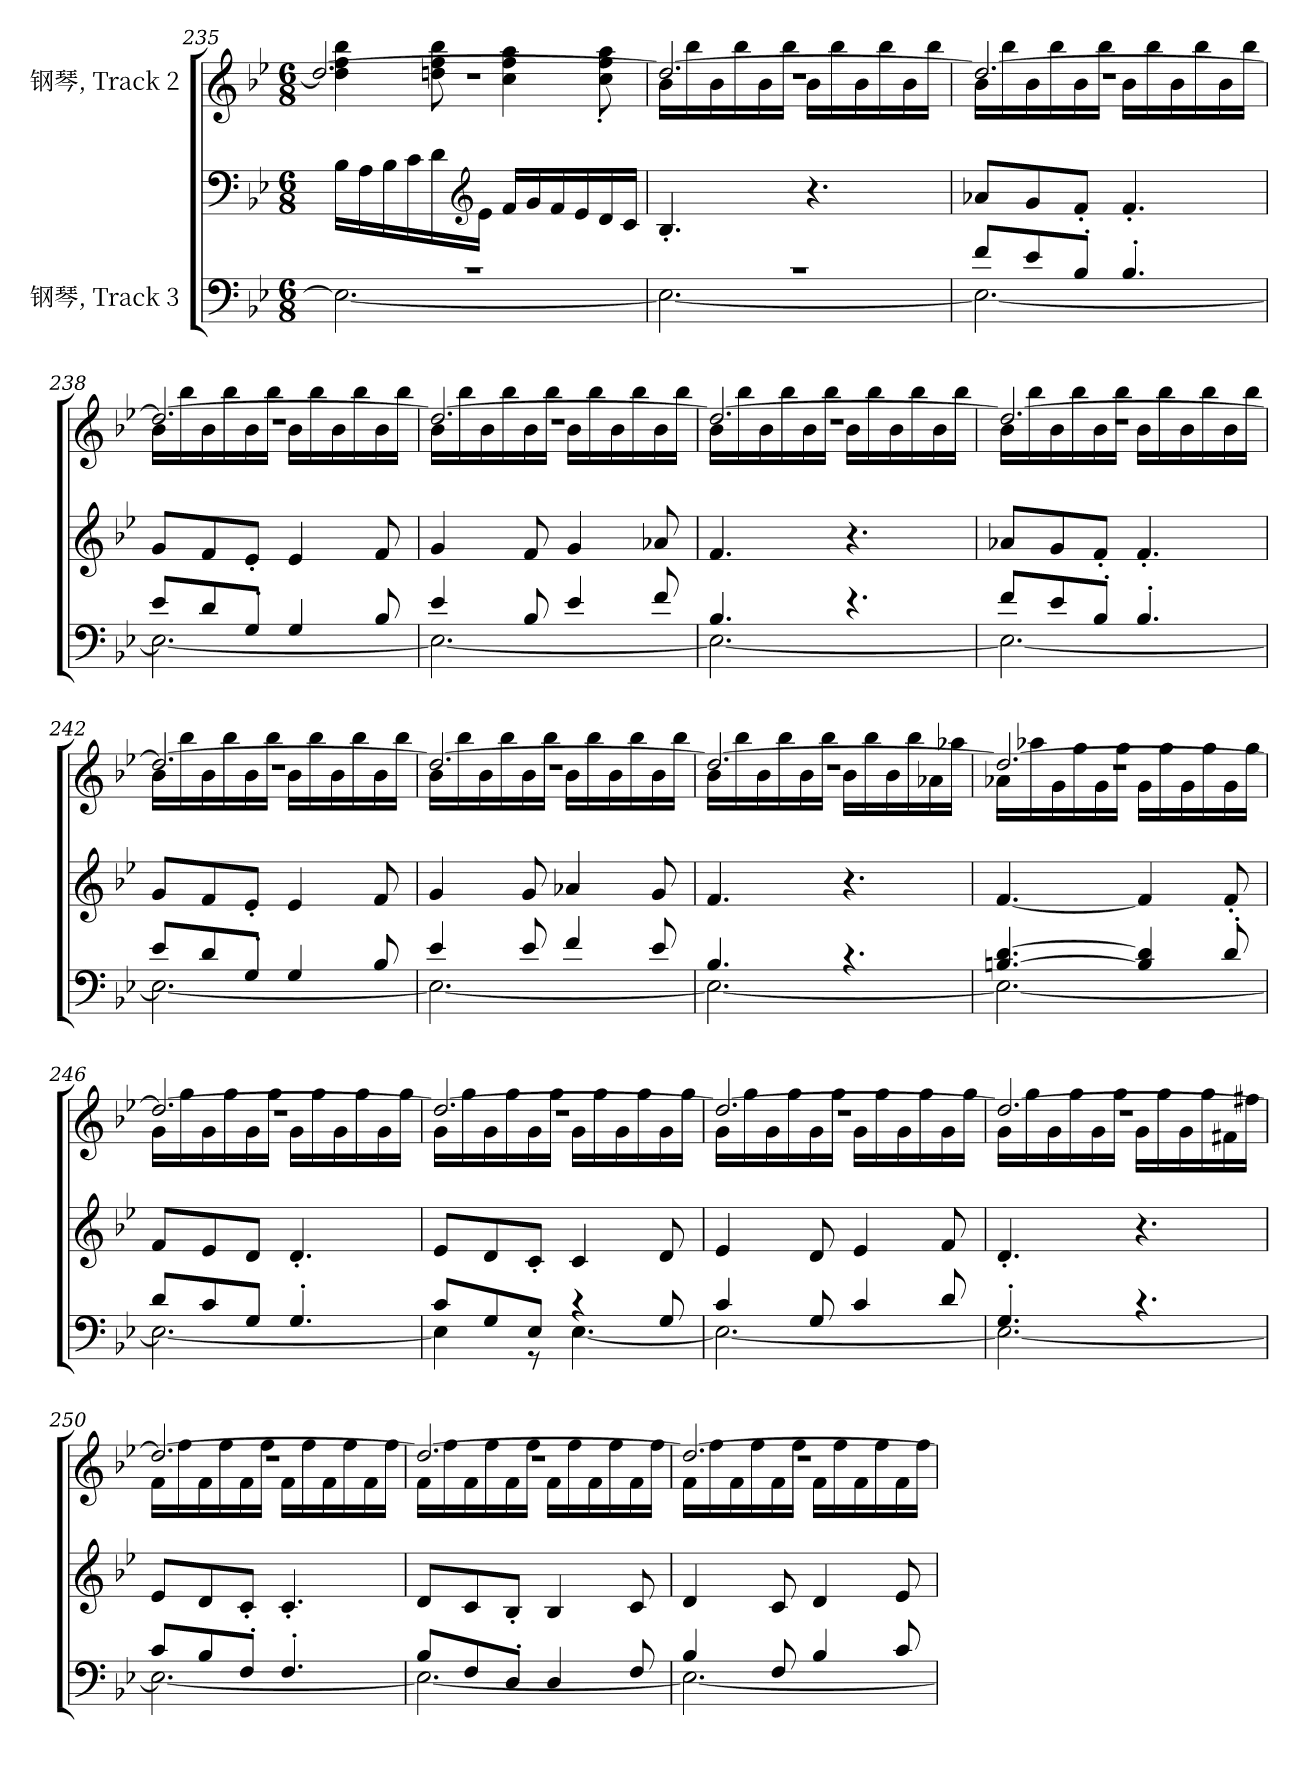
**kern	**kern	**kern
*part2	*part2	*part1
*staff3	*staff2	*staff1
*I"钢琴, Track 3	*	*I"钢琴, Track 2
*clefF4	*clefF4	*clefG2
*k[b-e-]	*k[b-e-]	*k[b-e-]
*M6/8	*M6/8	*M6/8
=235	=235	=235
*^	*	*^
*	*	*	*	*^
2.r	2.E-\_	16B-\LL	2.r	4dd\ 4ff\ 4bb-\	2.dd-/_
.	.	16A\	.	.	.
.	.	16B-\	.	.	.
.	.	16c\	.	.	.
.	.	16d\	.	8ddn\ 8ff\ 8bb-\	.
*	*	*clefG2	*	*	*
.	.	16e-\JJ	.	.	.
.	.	16f/LL	.	4cc\ 4ff\ 4aa\	.
.	.	16g/	.	.	.
.	.	16f/	.	.	.
.	.	16e-/	.	.	.
.	.	16d/	.	8cc\' 8ff\' 8aa\'	.
.	.	16c/JJ	.	.	.
=236	=236	=236	=236	=236	=236
2.r	2.E-\_	4.B-'/	2.r	16b-\LL	2.dd-/_
.	.	.	.	16bb-\	.
.	.	.	.	16b-\	.
.	.	.	.	16bb-\	.
.	.	.	.	16b-\	.
.	.	.	.	16bb-\JJ	.
.	.	4.r	.	16b-\LL	.
.	.	.	.	16bb-\	.
.	.	.	.	16b-\	.
.	.	.	.	16bb-\	.
.	.	.	.	16b-\	.
.	.	.	.	16bb-\JJ	.
!!LO:LB:g=z	!!	!!
=237	=237	=237	=237	=237	=237
8f/L	2.E-\_	8a-X/L	2.r	16b-\LL	2.dd-/_
.	.	.	.	16bb-\	.
8e-/	.	8g/	.	16b-\	.
.	.	.	.	16bb-\	.
8B-'/J	.	8f'/J	.	16b-\	.
.	.	.	.	16bb-\JJ	.
4.B-'/	.	4.f'/	.	16b-\LL	.
.	.	.	.	16bb-\	.
.	.	.	.	16b-\	.
.	.	.	.	16bb-\	.
.	.	.	.	16b-\	.
.	.	.	.	16bb-\JJ	.
=238	=238	=238	=238	=238	=238
8e-/L	2.E-\_	8g/L	2.r	16b-\LL	2.dd-/_
.	.	.	.	16bb-\	.
8d/	.	8f/	.	16b-\	.
.	.	.	.	16bb-\	.
8G'/J	.	8e-'/J	.	16b-\	.
.	.	.	.	16bb-\JJ	.
4G/	.	4e-/	.	16b-\LL	.
.	.	.	.	16bb-\	.
.	.	.	.	16b-\	.
.	.	.	.	16bb-\	.
8B-/	.	8f/	.	16b-\	.
.	.	.	.	16bb-\JJ	.
=239	=239	=239	=239	=239	=239
4e-/	2.E-\_	4g/	2.r	16b-\LL	2.dd-/_
.	.	.	.	16bb-\	.
.	.	.	.	16b-\	.
.	.	.	.	16bb-\	.
8B-/	.	8f/	.	16b-\	.
.	.	.	.	16bb-\JJ	.
4e-/	.	4g/	.	16b-\LL	.
.	.	.	.	16bb-\	.
.	.	.	.	16b-\	.
.	.	.	.	16bb-\	.
8f/	.	8a-X/	.	16b-\	.
.	.	.	.	16bb-\JJ	.
!!LO:PB:g=z	!!	!!
=240	=240	=240	=240	=240	=240
4.B-/	2.E-\_	4.f/	2.r	16b-\LL	2.dd-/_
.	.	.	.	16bb-\	.
.	.	.	.	16b-\	.
.	.	.	.	16bb-\	.
.	.	.	.	16b-\	.
.	.	.	.	16bb-\JJ	.
4.r	.	4.r	.	16b-\LL	.
.	.	.	.	16bb-\	.
.	.	.	.	16b-\	.
.	.	.	.	16bb-\	.
.	.	.	.	16b-\	.
.	.	.	.	16bb-\JJ	.
=241	=241	=241	=241	=241	=241
8f/L	2.E-\_	8a-X/L	2.r	16b-\LL	2.dd-/_
.	.	.	.	16bb-\	.
8e-/	.	8g/	.	16b-\	.
.	.	.	.	16bb-\	.
8B-'/J	.	8f'/J	.	16b-\	.
.	.	.	.	16bb-\JJ	.
4.B-'/	.	4.f'/	.	16b-\LL	.
.	.	.	.	16bb-\	.
.	.	.	.	16b-\	.
.	.	.	.	16bb-\	.
.	.	.	.	16b-\	.
.	.	.	.	16bb-\JJ	.
=242	=242	=242	=242	=242	=242
8e-/L	2.E-\_	8g/L	2.r	16b-\LL	2.dd-/_
.	.	.	.	16bb-\	.
8d/	.	8f/	.	16b-\	.
.	.	.	.	16bb-\	.
8G'/J	.	8e-'/J	.	16b-\	.
.	.	.	.	16bb-\JJ	.
4G/	.	4e-/	.	16b-\LL	.
.	.	.	.	16bb-\	.
.	.	.	.	16b-\	.
.	.	.	.	16bb-\	.
8B-/	.	8f/	.	16b-\	.
.	.	.	.	16bb-\JJ	.
!!LO:LB:g=z	!!	!!
=243	=243	=243	=243	=243	=243
4e-/	2.E-\_	4g/	2.r	16b-\LL	2.dd-/_
.	.	.	.	16bb-\	.
.	.	.	.	16b-\	.
.	.	.	.	16bb-\	.
8e-/	.	8g/	.	16b-\	.
.	.	.	.	16bb-\JJ	.
4f/	.	4a-X/	.	16b-\LL	.
.	.	.	.	16bb-\	.
.	.	.	.	16b-\	.
.	.	.	.	16bb-\	.
8e-/	.	8g/	.	16b-\	.
.	.	.	.	16bb-\JJ	.
=244	=244	=244	=244	=244	=244
4.B-/	2.E-\_	4.f/	2.r	16b-\LL	2.dd-/_
.	.	.	.	16bb-\	.
.	.	.	.	16b-\	.
.	.	.	.	16bb-\	.
.	.	.	.	16b-\	.
.	.	.	.	16bb-\JJ	.
4.r	.	4.r	.	16b-\LL	.
.	.	.	.	16bb-\	.
.	.	.	.	16b-\	.
.	.	.	.	16bb-\	.
.	.	.	.	16a-X\	.
.	.	.	.	16aa-X\JJ	.
=245	=245	=245	=245	=245	=245
[4.Bn/ [4.d/	2.E-\_	[4.f/	2.r	16a-X\LL	2.dd-/_
.	.	.	.	16aa-X\	.
.	.	.	.	16g\	.
.	.	.	.	16gg\	.
.	.	.	.	16g\	.
.	.	.	.	16gg\JJ	.
4B/] 4d/]	.	4f/]	.	16g\LL	.
.	.	.	.	16gg\	.
.	.	.	.	16g\	.
.	.	.	.	16gg\	.
8d'/	.	8f'/	.	16g\	.
.	.	.	.	16gg\JJ	.
!!LO:LB:g=z	!!	!!
=246	=246	=246	=246	=246	=246
8d/L	2.E-\_	8f/L	2.r	16g\LL	2.dd-/_
.	.	.	.	16gg\	.
8c/	.	8e-/	.	16g\	.
.	.	.	.	16gg\	.
8G/J	.	8d/J	.	16g\	.
.	.	.	.	16gg\JJ	.
4.G'/	.	4.d'/	.	16g\LL	.
.	.	.	.	16gg\	.
.	.	.	.	16g\	.
.	.	.	.	16gg\	.
.	.	.	.	16g\	.
.	.	.	.	16gg\JJ	.
=247	=247	=247	=247	=247	=247
8c/L	4E-\]	8e-/L	2.r	16g\LL	2.dd-/_
.	.	.	.	16gg\	.
8G/	.	8d/	.	16g\	.
.	.	.	.	16gg\	.
8E-/J	8r	8c'/J	.	16g\	.
.	.	.	.	16gg\JJ	.
4r	[4.E-\	4c/	.	16g\LL	.
.	.	.	.	16gg\	.
.	.	.	.	16g\	.
.	.	.	.	16gg\	.
8G/	.	8d/	.	16g\	.
.	.	.	.	16gg\JJ	.
=248	=248	=248	=248	=248	=248
4c/	2.E-\_	4e-/	2.r	16g\LL	2.dd-/_
.	.	.	.	16gg\	.
.	.	.	.	16g\	.
.	.	.	.	16gg\	.
8G/	.	8d/	.	16g\	.
.	.	.	.	16gg\JJ	.
4c/	.	4e-/	.	16g\LL	.
.	.	.	.	16gg\	.
.	.	.	.	16g\	.
.	.	.	.	16gg\	.
8d/	.	8f/	.	16g\	.
.	.	.	.	16gg\JJ	.
!!LO:LB:g=z	!!	!!
=249	=249	=249	=249	=249	=249
4.G'/	2.E-\_	4.d'/	2.r	16g\LL	2.dd-/_
.	.	.	.	16gg\	.
.	.	.	.	16g\	.
.	.	.	.	16gg\	.
.	.	.	.	16g\	.
.	.	.	.	16gg\JJ	.
4.r	.	4.r	.	16g\LL	.
.	.	.	.	16gg\	.
.	.	.	.	16g\	.
.	.	.	.	16gg\	.
.	.	.	.	16f#X\	.
.	.	.	.	16ff#X\JJ	.
=250	=250	=250	=250	=250	=250
8c/L	2.E-\_	8e-/L	2.r	16f\LL	2.dd-/_
.	.	.	.	16ff\	.
8B-/	.	8d/	.	16f\	.
.	.	.	.	16ff\	.
8F'/J	.	8c'/J	.	16f\	.
.	.	.	.	16ff\JJ	.
4.F'/	.	4.c'/	.	16f\LL	.
.	.	.	.	16ff\	.
.	.	.	.	16f\	.
.	.	.	.	16ff\	.
.	.	.	.	16f\	.
.	.	.	.	16ff\JJ	.
=251	=251	=251	=251	=251	=251
8B-/L	2.E-\_	8d/L	2.r	16f\LL	2.dd-/_
.	.	.	.	16ff\	.
8F/	.	8c/	.	16f\	.
.	.	.	.	16ff\	.
8D'/J	.	8B-'/J	.	16f\	.
.	.	.	.	16ff\JJ	.
4D/	.	4B-/	.	16f\LL	.
.	.	.	.	16ff\	.
.	.	.	.	16f\	.
.	.	.	.	16ff\	.
8F/	.	8c/	.	16f\	.
.	.	.	.	16ff\JJ	.
!!LO:PB:g=z	!!	!!
=252	=252	=252	=252	=252	=252
4B-/	2.E-\_	4d/	2.r	16f\LL	2.dd-/_
.	.	.	.	16ff\	.
.	.	.	.	16f\	.
.	.	.	.	16ff\	.
8F/	.	8c/	.	16f\	.
.	.	.	.	16ff\JJ	.
4B-/	.	4d/	.	16f\LL	.
.	.	.	.	16ff\	.
.	.	.	.	16f\	.
.	.	.	.	16ff\	.
8c/	.	8e-/	.	16f\	.
.	.	.	.	16ff\JJ	.
*v	*v	*	*v	*v	*v
=	=	=
*-	*-	*-
